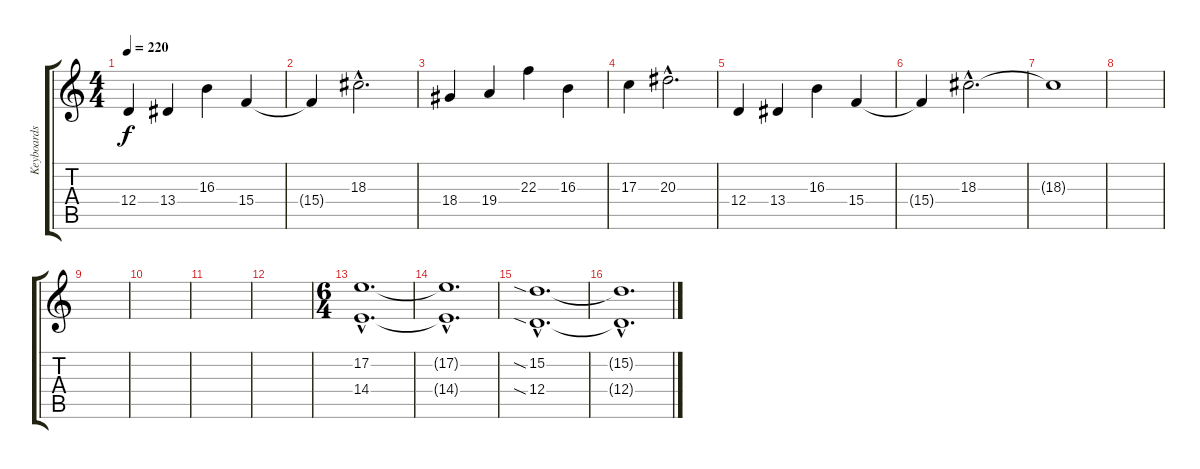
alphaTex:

\track ("Keyboards" "Keyboards") {instrument stringensemble1}
\staff {score tabs}
\tuning (E4 B3 G3 D3 A2 D2) {hide}
\ts (4 4)
\tempo 220
\clef g2
\ks c
12.4.4{dy f volume 10 balance 12 instrument electricpiano1} 13.4.4 16.3.4 15.4.4 |
15.4{t}.4 18.3{hac}.2{d} |
18.4.4 19.4.4 22.3.4 16.3.4 |
17.3.4 20.3{hac}.2{d} |
12.4.4{volume 10 instrument electricpiano1} 13.4.4 16.3.4 15.4.4 |
15.4{t}.4 18.3{hac}.2{d} |
18.3{t}.1 |
|
|
|
|
|
\ts (6 4)
(17.2{hac} 14.4{hac}).1{d volume 16 balance 8 instrument stringensemble1} |
(17.2{hac t} 14.4{hac t}).1{d} |
(15.2{sia hac} 12.4{sia hac}).1{d} |
(15.2{hac t} 12.4{hac t}).1{d}
